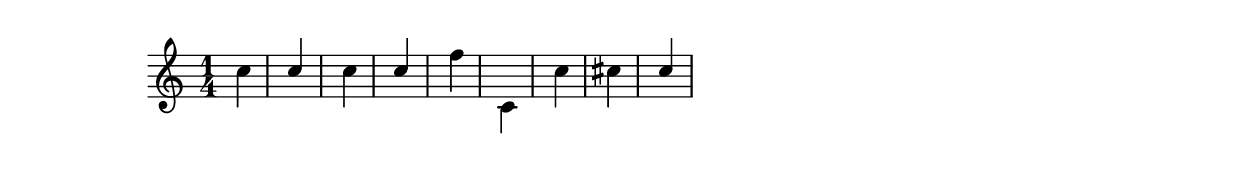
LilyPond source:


\version "1.9.8"
\header {
texidoc = "Downstem notes following a barline are
printed with some extra space. This is an optical correction similar
to juxtaposed stems.

Accidentals after the barline get some space as well.
"
}

sd = \property Voice.Stem \set #'direction = #-1
su = \property Voice.Stem \set #'direction = #1
\score { \notes\relative c''
{

%\property Staff.StaffSpacing \override #'stem-spacing-correction = #10
%\property Staff.NoteSpacing \override #'stem-spacing-correction = #10

\time 1/4 \sd c4 \su c4
\sd c4 \su c4
\sd f c,4  c'4 cis4 \stemUp c4
}
\paper { raggedright = ##t}
}

